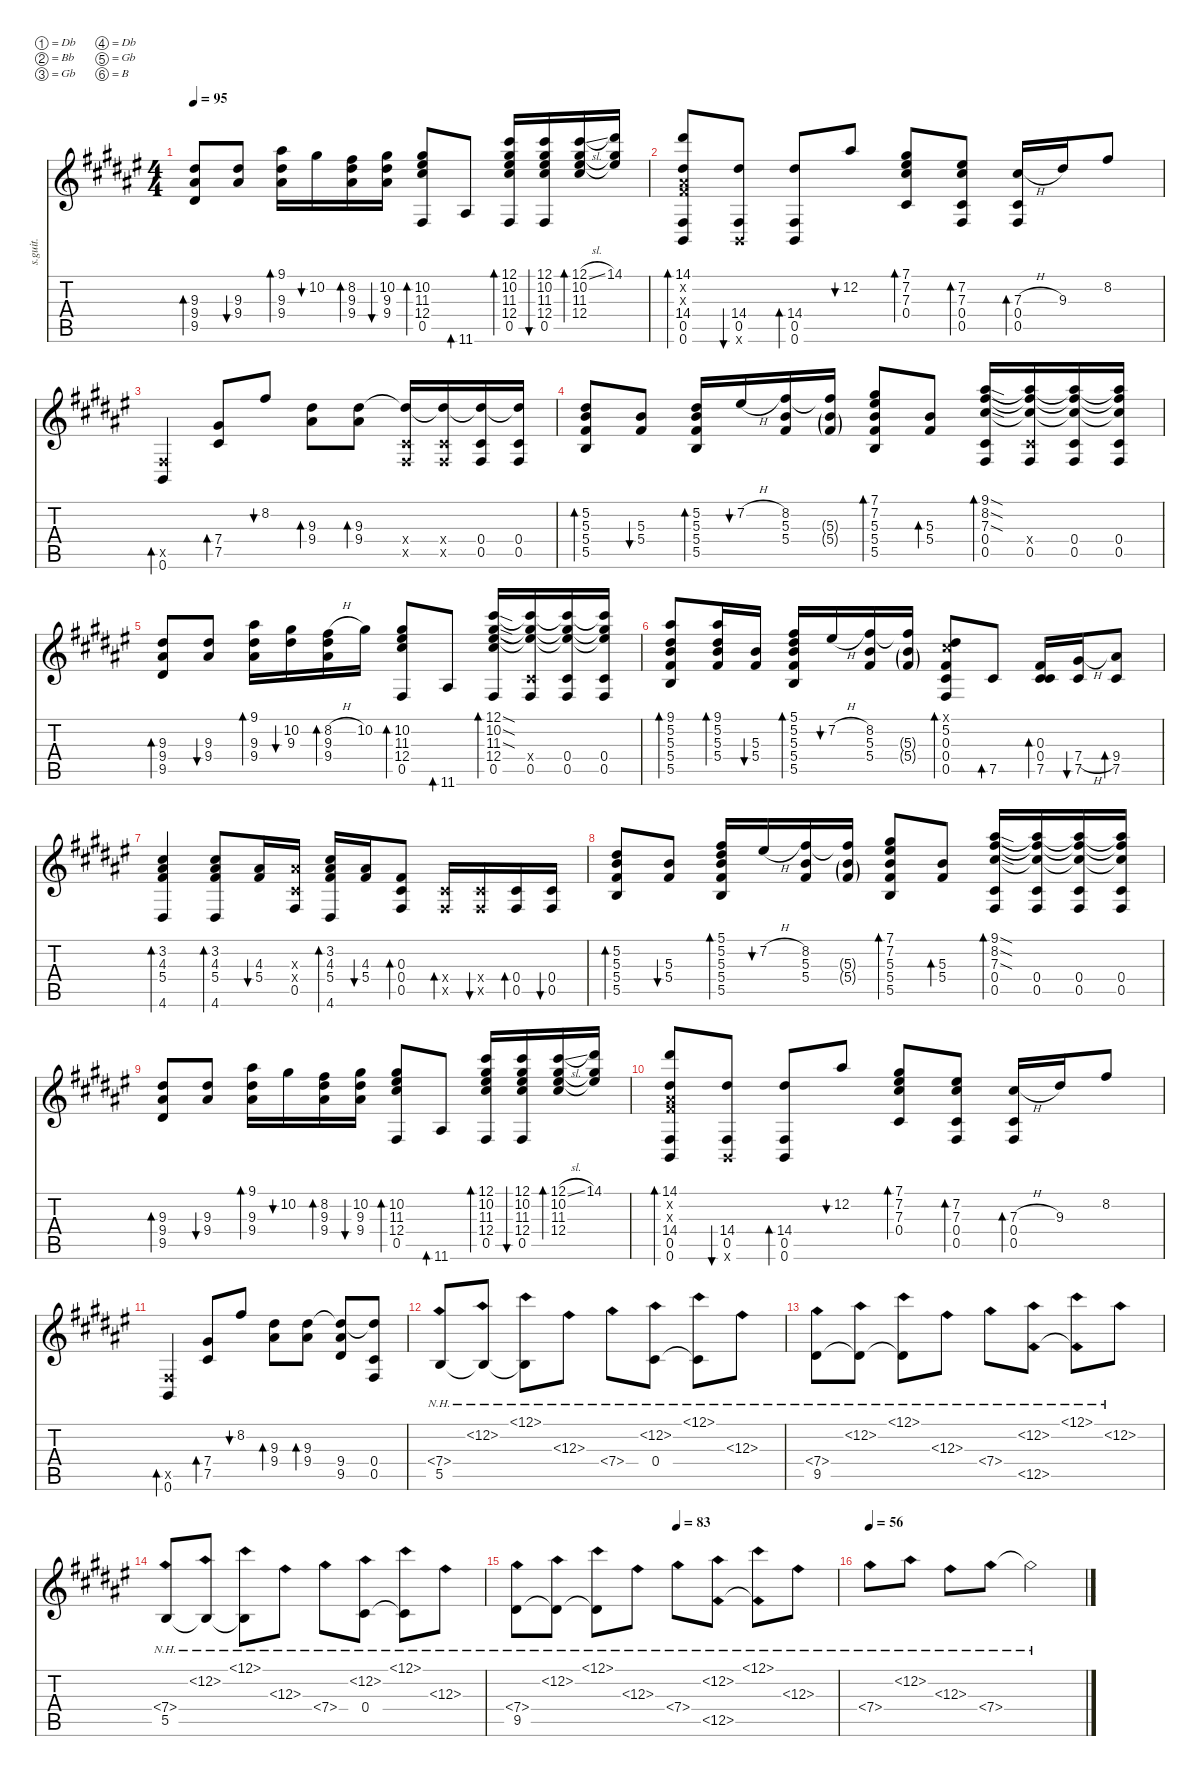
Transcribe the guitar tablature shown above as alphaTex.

\defaultSystemsLayout 4
\hideDynamics
\bracketExtendMode nobrackets
\otherSystemsTrackNameOrientation horizontal
\track ("音轨 1" "s.guit.") {instrument acousticguitarsteel}
\staff {score tabs}
\tuning (Db4 Bb3 Gb3 Db3 Gb2 B1)
\ts (4 4)
\scale
1.09242
\tempo 95
\accidentals auto
\clef g2
\ottava regular
\simile none
\ks f#
(9.3 9.4 9.5).8{bd 60 dy f} (9.3 9.4).8{bu 60} (9.1 9.3 9.4).16{bd 60} 10.2.16{bu 60} (8.2 9.3 9.4).16{bd 60} (10.2 9.3 9.4).16{bu 60} (10.2 11.3 12.4 0.5).8{bd 60} 11.6.8{bd 59} (12.1 10.2 11.3 12.4 0.5).16{bd 60} (12.1 10.2 11.3 12.4 0.5).16{bu 60} (12.1{sl} 10.2 11.3 12.4).16{bd 60} (14.1 10.2{t} 11.3{t}).16 |
\scale
0.965684 (14.1 0.2{x} 0.3{x} 14.4 0.5 0.6).8{bd 60} (14.4 0.5 0.6{x}).8{bu 60} (14.4 0.5 0.6).8{bd 60} 12.2.8{bu 60} (7.1 7.2 7.3 0.4).8{bd 60} (7.2 7.3 0.4 0.5).8{bd 59} (7.3{h} 0.4 0.5).16{bd 60} 9.3.16 8.2.8 |
\scale
0.976211 (0.5{x} 0.6).4{bd 60} (7.4 7.5).8{bd 60} 8.2.8{bu 60} (9.3 9.4).8{bd 60} (9.3 9.4).8{bd 59} (0.4{x} 0.5{x} 9.3{t}).16 (0.4{x} 0.5{x} 9.3{t}).16 (0.4 0.5 9.3{t}).16 (9.3{t} 0.4 0.5).16 |
\scale
0.965684 (5.2 5.3 5.4 5.5).8{bd 60} (5.3 5.4).8{bu 60} (5.2 5.3 5.4 5.5).16{bd 60} 7.2{h}.16{bu 60} (8.2 5.4 5.3).16 (8.2{t} 5.3{g} 5.4{g}).16 (7.1 7.2 5.3 5.4 5.5).8{bd 60} (5.3 5.4).8{bd 59} (9.1{sod} 8.2{sod} 7.3{sod} 0.4 0.5).16{bd 30} (0.4{x} 0.5 9.1{t} 8.2{t} 7.3{t}).16 (9.1{t} 8.2{t} 7.3{t} 0.4 0.5).16 (9.1{t} 8.2{t} 7.3{t} 0.4 0.5).16 |
\scale
1.11084 (9.3 9.4 9.5).8{bd 60} (9.3 9.4).8{bu 60} (9.1 9.3 9.4).16{bd 60} (10.2 9.3).16{bu 60} (8.2{h} 9.3 9.4).16{bd 60} 10.2.16 (10.2 11.3 12.4 0.5).8{bd 60} 11.6.8{bd 59} (12.1{sod} 10.2{sod} 11.3{sod} 12.4 0.5).16{bd 60} (0.4{x} 0.5 12.1{t} 10.2{t} 11.3{t}).16 (12.1{t} 10.2{t} 11.3{t} 0.4 0.5).16 (12.1{t} 10.2{t} 11.3{t} 0.4 0.5).16 |
\scale
0.963053 (9.1 5.2 5.3 5.4 5.5).8{bd 60} (9.1 5.2 5.3 5.4).16{bd 60} (5.3 5.4).16{bu 60} (5.1 5.2 5.3 5.4 5.5).16{bd 60} 7.2{h}.16{bu 60} (8.2 5.3 5.4).16 (8.2{t} 5.3{g} 5.4{g}).16 (0.1{x} 5.2 0.3 0.4 0.5).8{bd 60} 7.5.8{bd 59} (0.3 0.4 7.5).16{bd 30} (7.4{h} 7.5).16{bu 60} (9.4 7.5).8{bd 60} |
\scale
0.963053 (3.2 4.3 5.4 4.6).4{bd 60} (3.2 4.3 5.4 4.6).8{bd 60} (4.3 5.4).16{bu 60} (4.3{x} 0.4{x} 0.5).16 (3.2 4.3 5.4 4.6).16{bd 60} (4.3 5.4).16{bu 60} (0.3 0.4 0.5).8{bd 60} (0.4{x} 0.5{x}).16{bd 60} (0.4{x} 0.5{x}).16{bu 60} (0.4 0.5).16{bd 60} (0.4 0.5).16{bu 60} |
\scale
0.963053 (5.2 5.3 5.4 5.5).8{bd 60} (5.3 5.4).8{bu 60} (5.1 5.2 5.3 5.4 5.5).16{bd 60} 7.2{h}.16{bu 60} (8.2 5.3 5.4).16 (8.2{t} 5.3{g} 5.4{g}).16 (7.1 7.2 5.3 5.4 5.5).8{bd 60} (5.3 5.4).8{bd 59} (9.1{sod} 8.2{sod} 7.3{sod} 0.4 0.5).16{bd 30} (0.4 0.5 9.1{t} 8.2{t} 7.3{t}).16 (9.1{t} 8.2{t} 7.3{t} 0.4 0.5).16 (9.1{t} 8.2{t} 7.3{t} 0.4 0.5).16 |
\scale
1.11084 (9.3 9.4 9.5).8{bd 60} (9.3 9.4).8{bu 60} (9.1 9.3 9.4).16{bd 60} 10.2.16{bu 60} (8.2 9.3 9.4).16{bd 60} (10.2 9.3 9.4).16{bu 60} (10.2 11.3 12.4 0.5).8{bd 60} 11.6.8{bd 59} (12.1 10.2 11.3 12.4 0.5).16{bd 60} (12.1 10.2 11.3 12.4 0.5).16{bu 60} (12.1{sl} 10.2 11.3 12.4).16{bd 60} (14.1 10.2{t} 11.3{t}).16 |
\scale
0.963053 (14.1 0.2{x} 0.3{x} 14.4 0.5 0.6).8{bd 60} (14.4 0.5 0.6{x}).8{bu 60} (14.4 0.5 0.6).8{bd 60} 12.2.8{bu 60} (7.1 7.2 7.3 0.4).8{bd 60} (7.2 7.3 0.4 0.5).8{bd 59} (7.3{h} 0.4 0.5).16{bd 60} 9.3.16 8.2.8 |
\scale
0.963053 (0.5{x} 0.6).4{bd 60} (7.4 7.5).8{bd 60} 8.2.8{bu 60} (9.3 9.4).8{bd 60} (9.3 9.4).8{bd 59} (9.4 9.5 9.3{t}).8 (9.3{t} 0.4 0.5).8 |
\scale
0.963053 (7.4{nh} 5.5).8 (12.2{nh} 5.5{t}).8 (12.1{nh} 5.5{t}).8 12.3{nh}.8 7.4{nh}.8 (12.2{nh} 0.4).8 (12.1{nh} 0.4{t}).8 12.3{nh}.8 |
\scale
1.11084 (7.4{nh} 9.5).8 (12.2{nh} 9.5{t}).8 (12.1{nh} 9.5{t}).8 12.3{nh}.8 7.4{nh}.8 (12.2{nh} 12.5{nh}).8 (12.1{nh} 12.5{nh t}).8 12.2{nh}.8{dy mf} |
\scale
0.963053 (7.4{nh} 5.5).8{dy f} (12.2{nh} 5.5{t}).8 (12.1{nh} 5.5{t}).8 12.3{nh}.8 7.4{nh}.8 (12.2{nh} 0.4).8 (12.1{nh} 0.4{t}).8 12.3{nh}.8 |
\scale
0.963053
\tempo (83 0.5)
(7.4{nh} 9.5).8 (12.2{nh} 9.5{t}).8 (12.1{nh} 9.5{t}).8 12.3{nh}.8 7.4{nh}.8 (12.2{nh} 12.5{nh}).8 (12.1{nh} 12.5{nh t}).8 12.3{nh}.8 |
\scale
0.963053
\tempo 56
7.4{nh}.8 12.2{nh}.8 12.3{nh}.8 7.4{nh}.8 7.4{nh t}.2
